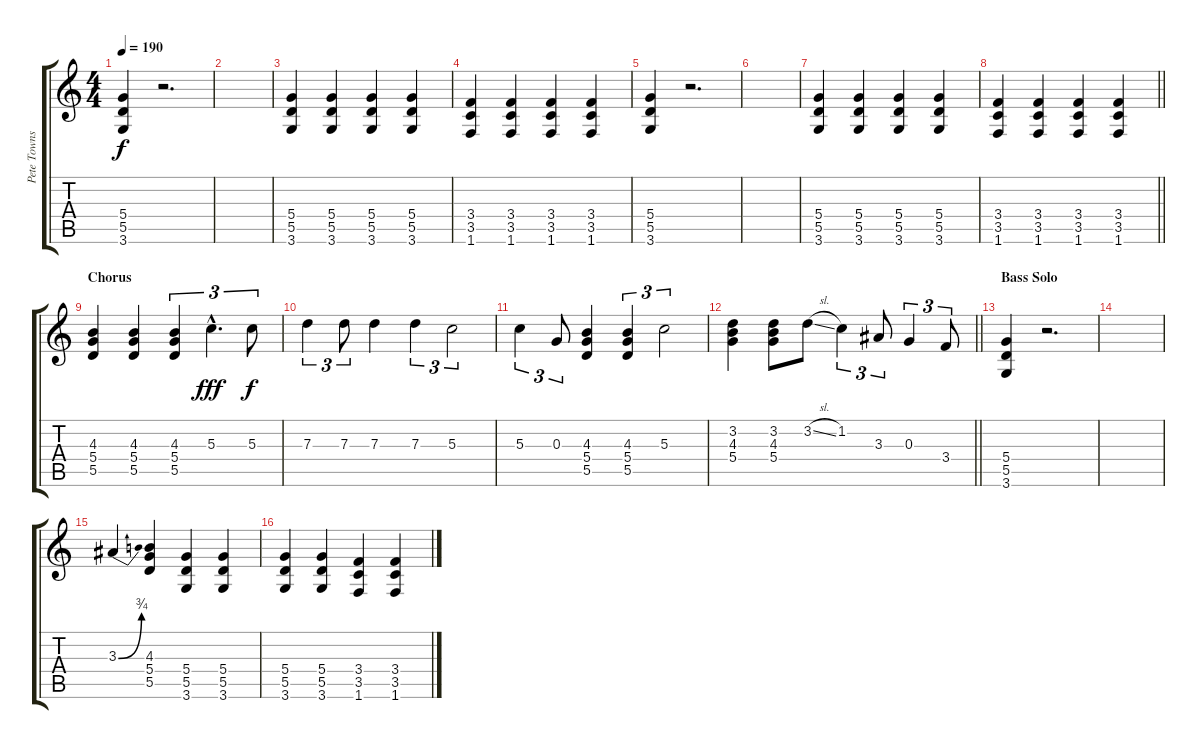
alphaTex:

\track ("Pete Townshend" "Pete Towns") {instrument electricguitarclean}
\staff {score tabs}
\tuning (E4 B3 G3 D3 A2 E2) {hide}
\ts (4 4)
\tempo 190
\clef g2
\ks c
(5.4 5.5 3.6).4{dy f} r.2{d} |
|
(5.4 5.5 3.6).4 (5.4 5.5 3.6).4 (5.4 5.5 3.6).4 (5.4 5.5 3.6).4 |
(3.4 3.5 1.6).4 (3.4 3.5 1.6).4 (3.4 3.5 1.6).4 (3.4 3.5 1.6).4 |
(5.4 5.5 3.6).4 r.2{d} |
|
(5.4 5.5 3.6).4 (5.4 5.5 3.6).4 (5.4 5.5 3.6).4 (5.4 5.5 3.6).4 |
\barLineRight lightlight
(3.4 3.5 1.6).4 (3.4 3.5 1.6).4 (3.4 3.5 1.6).4 (3.4 3.5 1.6).4 |
\section ("" "Chorus")
(4.3 5.4 5.5).4 (4.3 5.4 5.5).4 (4.3 5.4 5.5).4{tu (3 2)} 5.3{hac}.4{d tu (3 2) dy fff} 5.3.8{tu (3 2) dy f} |
7.3.4{tu (3 2)} 7.3.8{tu (3 2)} 7.3.4 7.3.4{tu (3 2)} 5.3.2{tu (3 2)} |
5.3.4{tu (3 2)} 0.3.8{tu (3 2)} (4.3 5.4 5.5).4 (4.3 5.4 5.5).4{tu (3 2)} 5.3.2{tu (3 2)} |
\barLineRight lightlight
(3.2 4.3 5.4).4 (3.2 4.3 5.4).8 3.2{sl}.8 1.2.4{tu (3 2)} 3.3.8{tu (3 2)} 0.3.4{tu (3 2)} 3.4.8{tu (3 2)} |
\section ("" "Bass Solo")
(5.4 5.5 3.6).4 r.2{d} |
|
3.3{be (bend 0 0 60 3)}.4 (4.3 5.4 5.5).4 (5.4 5.5 3.6).4 (5.4 5.5 3.6).4 |
(5.4 5.5 3.6).4 (5.4 5.5 3.6).4 (3.4 3.5 1.6).4 (3.4 3.5 1.6).4
